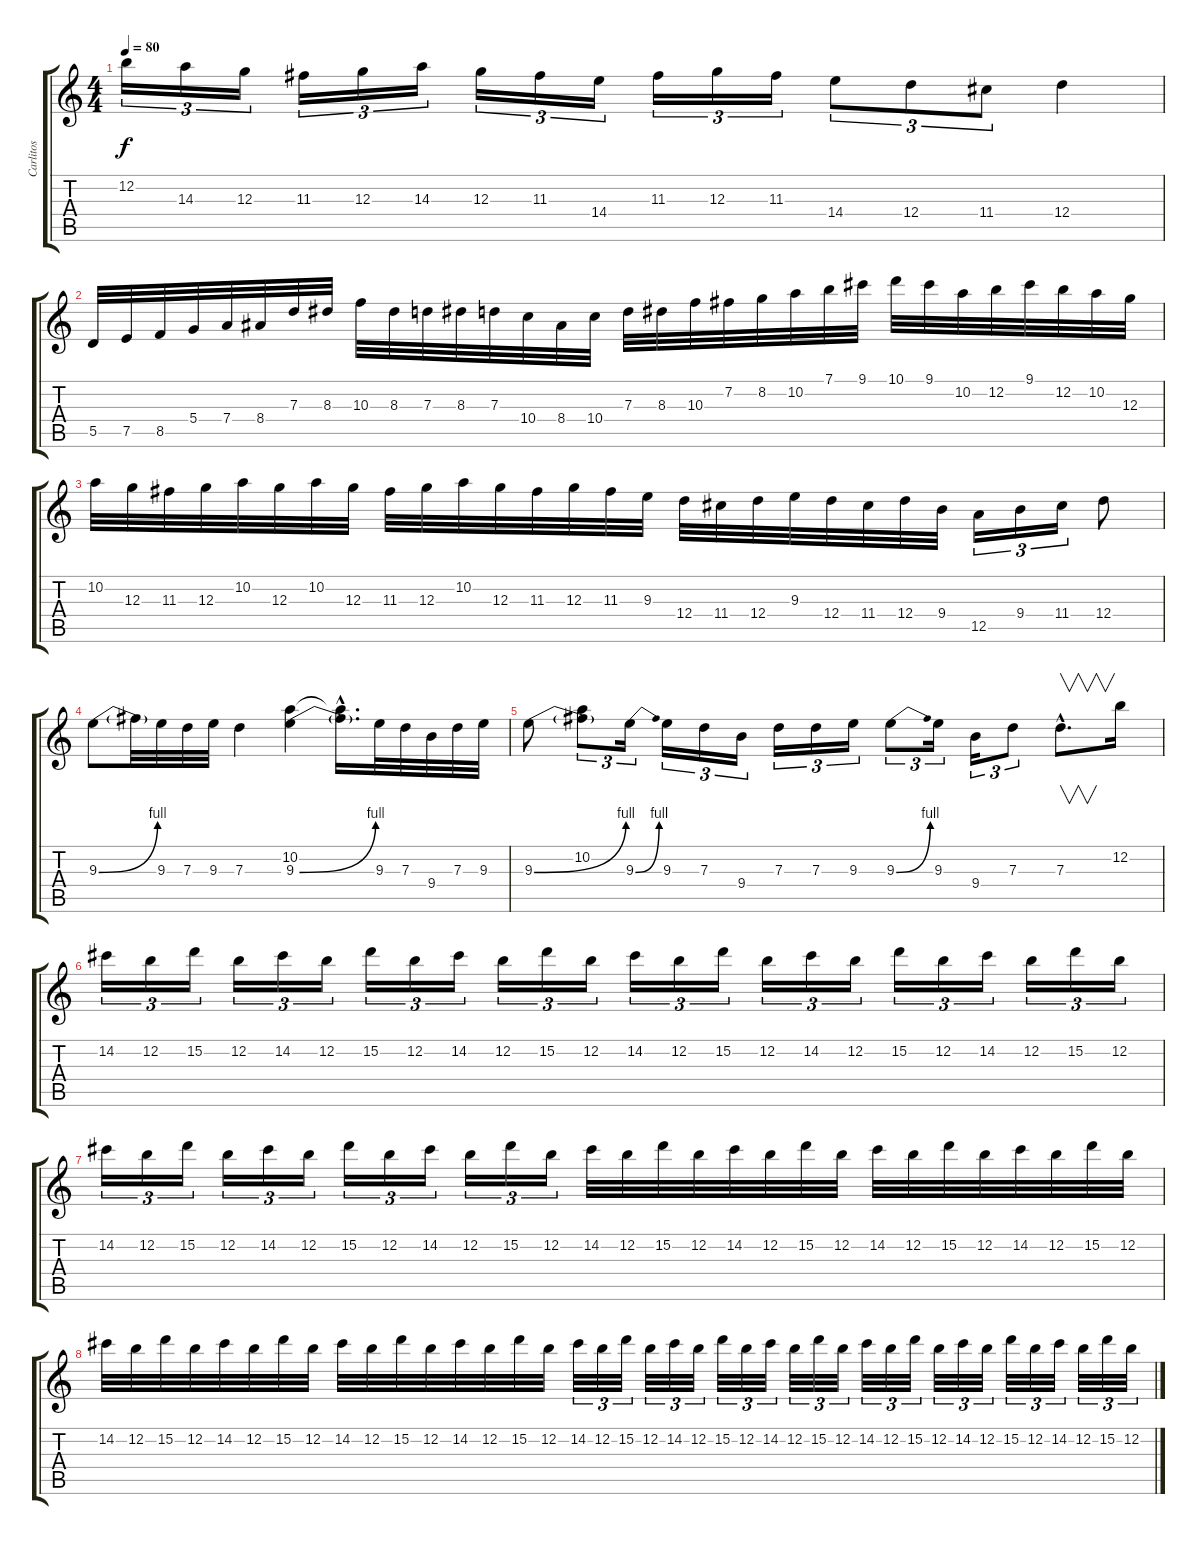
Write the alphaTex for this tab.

\track ("Carlitos" "Carlitos") {instrument distortionguitar}
\staff {score tabs}
\tuning (E4 B3 G3 D3 A2 E2) {hide}
\ts (4 4)
\tempo 80
\clef g2
\ks c
12.2.16{tu (3 2) dy f} 14.3.16{tu (3 2)} 12.3.16{tu (3 2)} 11.3.16{tu (3 2)} 12.3.16{tu (3 2)} 14.3.16{tu (3 2)} 12.3.16{tu (3 2)} 11.3.16{tu (3 2)} 14.4.16{tu (3 2)} 11.3.16{tu (3 2)} 12.3.16{tu (3 2)} 11.3.16{tu (3 2)} 14.4.8{tu (3 2)} 12.4.8{tu (3 2)} 11.4.8{tu (3 2)} 12.4.4 |
5.5.32 7.5.32 8.5.32 5.4.32 7.4.32 8.4.32 7.3.32 8.3.32 10.3.32 8.3.32 7.3.32 8.3.32 7.3.32 10.4.32 8.4.32 10.4.32 7.3.32 8.3.32 10.3.32 7.2.32 8.2.32 10.2.32 7.1.32 9.1.32 10.1.32 9.1.32 10.2.32 12.2.32 9.1.32 12.2.32 10.2.32 12.3.32 |
10.2.32 12.3.32 11.3.32 12.3.32 10.2.32 12.3.32 10.2.32 12.3.32 11.3.32 12.3.32 10.2.32 12.3.32 11.3.32 12.3.32 11.3.32 9.3.32 12.4.32 11.4.32 12.4.32 9.3.32 12.4.32 11.4.32 12.4.32 9.4.32 12.5.16{tu (3 2)} 9.4.16{tu (3 2)} 11.4.16{tu (3 2)} 12.4.8 |
9.3{be (bend 0 0 60 4)}.8 9.3{t}.32 9.3.32 7.3.32 9.3.32 7.3.4 (10.2 9.3{be (bend 0 0 60 4)}).4 (10.2{hac t} 9.3{hac t}).16{d} 9.3.32 7.3.32 9.4.32 7.3.32 9.3.32 |
9.3{be (bend 0 0 60 4)}.8 (10.2 9.3{t}).8{tu (3 2)} 9.3{be (bend 0 0 60 4)}.16{tu (3 2)} 9.3.16{tu (3 2)} 7.3.16{tu (3 2)} 9.4.16{tu (3 2)} 7.3.16{tu (3 2)} 7.3.16{tu (3 2)} 9.3.16{tu (3 2)} 9.3{be (bend 0 0 60 4)}.8{tu (3 2)} 9.3.16{tu (3 2)} 9.4.16{tu (3 2)} 7.3.8{tu (3 2)} 7.3{hac}.8{v d} 12.2.16 |
14.2.16{tu (3 2)} 12.2.16{tu (3 2)} 15.2.16{tu (3 2)} 12.2.16{tu (3 2)} 14.2.16{tu (3 2)} 12.2.16{tu (3 2)} 15.2.16{tu (3 2)} 12.2.16{tu (3 2)} 14.2.16{tu (3 2)} 12.2.16{tu (3 2)} 15.2.16{tu (3 2)} 12.2.16{tu (3 2)} 14.2.16{tu (3 2)} 12.2.16{tu (3 2)} 15.2.16{tu (3 2)} 12.2.16{tu (3 2)} 14.2.16{tu (3 2)} 12.2.16{tu (3 2)} 15.2.16{tu (3 2)} 12.2.16{tu (3 2)} 14.2.16{tu (3 2)} 12.2.16{tu (3 2)} 15.2.16{tu (3 2)} 12.2.16{tu (3 2)} |
14.2.16{tu (3 2)} 12.2.16{tu (3 2)} 15.2.16{tu (3 2)} 12.2.16{tu (3 2)} 14.2.16{tu (3 2)} 12.2.16{tu (3 2)} 15.2.16{tu (3 2)} 12.2.16{tu (3 2)} 14.2.16{tu (3 2)} 12.2.16{tu (3 2)} 15.2.16{tu (3 2)} 12.2.16{tu (3 2)} 14.2.32 12.2.32 15.2.32 12.2.32 14.2.32 12.2.32 15.2.32 12.2.32 14.2.32 12.2.32 15.2.32 12.2.32 14.2.32 12.2.32 15.2.32 12.2.32 |
14.2.32 12.2.32 15.2.32 12.2.32 14.2.32 12.2.32 15.2.32 12.2.32 14.2.32 12.2.32 15.2.32 12.2.32 14.2.32 12.2.32 15.2.32 12.2.32 14.2.32{tu (3 2)} 12.2.32{tu (3 2)} 15.2.32{tu (3 2)} 12.2.32{tu (3 2)} 14.2.32{tu (3 2)} 12.2.32{tu (3 2)} 15.2.32{tu (3 2)} 12.2.32{tu (3 2)} 14.2.32{tu (3 2)} 12.2.32{tu (3 2)} 15.2.32{tu (3 2)} 12.2.32{tu (3 2)} 14.2.32{tu (3 2)} 12.2.32{tu (3 2)} 15.2.32{tu (3 2)} 12.2.32{tu (3 2)} 14.2.32{tu (3 2)} 12.2.32{tu (3 2)} 15.2.32{tu (3 2)} 12.2.32{tu (3 2)} 14.2.32{tu (3 2)} 12.2.32{tu (3 2)} 15.2.32{tu (3 2)} 12.2.32{tu (3 2)}
